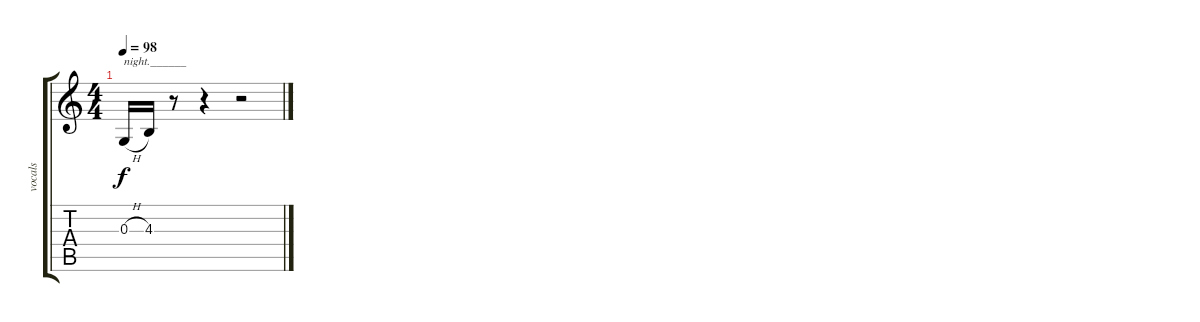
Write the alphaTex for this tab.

\track ("vocals" "vocals") {instrument flute}
\staff {score tabs}
\tuning (E4 B3 G3 D3 A2 E2) {hide}
\ts (4 4)
\tempo 98
\clef g2
\ks c
0.3{h}.16{txt "night.______" dy f} 4.3.16 r.8 r.4 r.2
